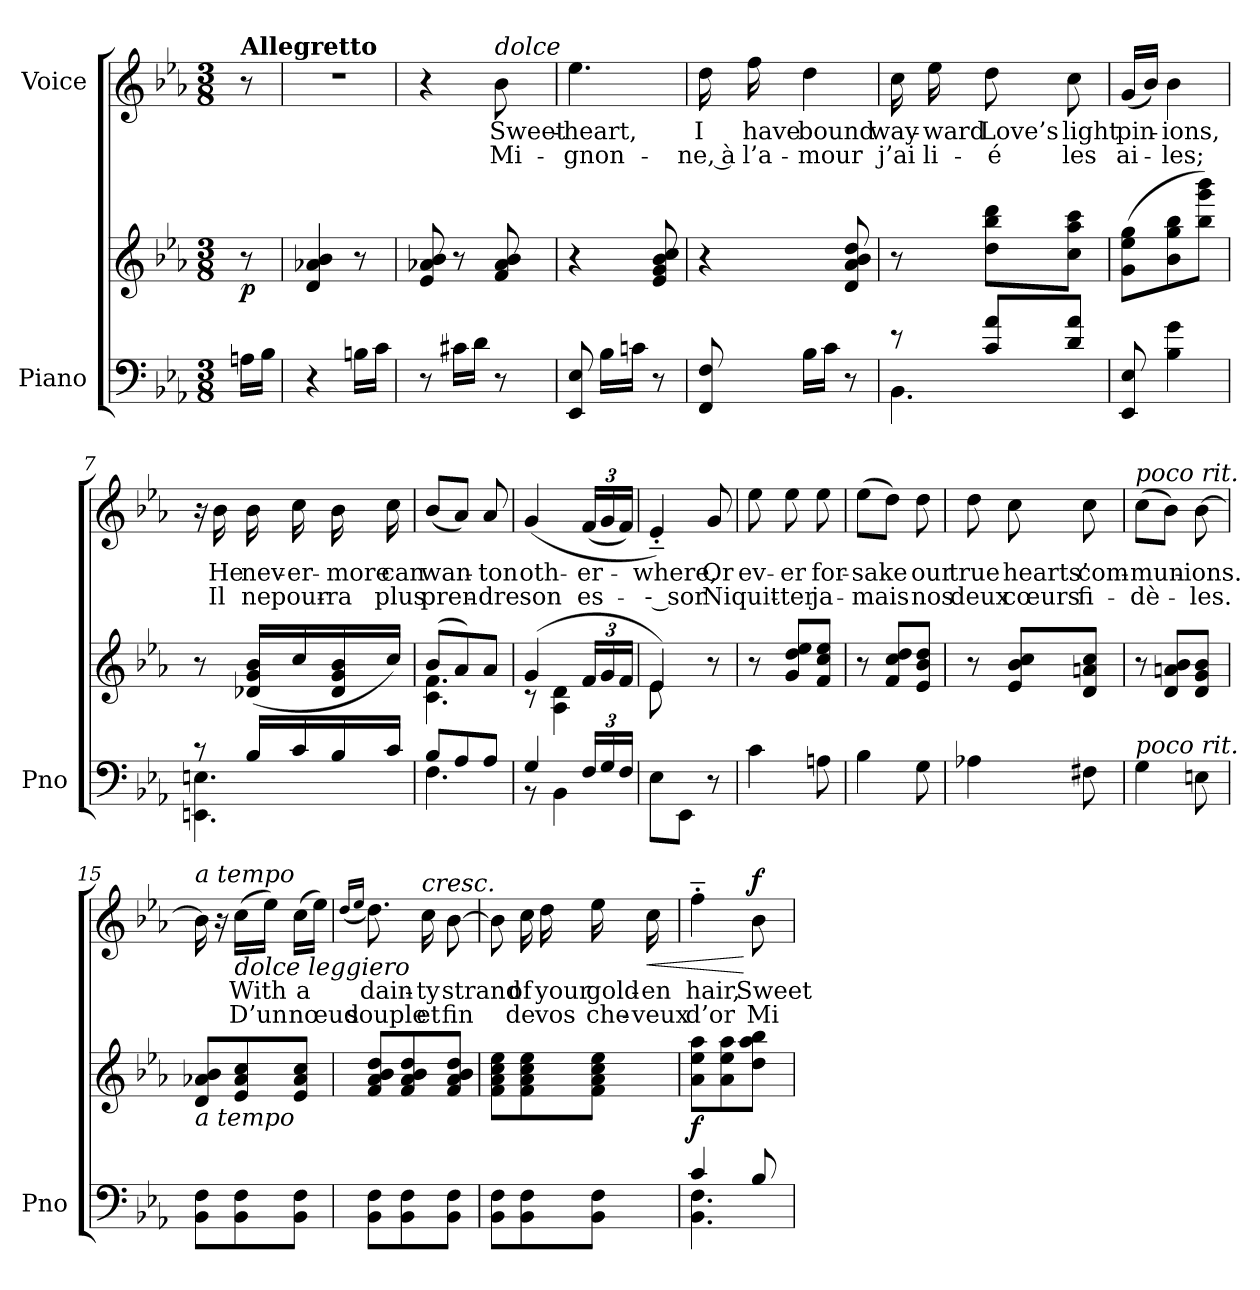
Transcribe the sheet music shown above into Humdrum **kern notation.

**kern	**kern	**dynam	**kern	**text	**text	**dynam
*part2	*part2	*part2	*part1	*part1	*part1	*part1
*staff3	*staff2	*staff2/3	*staff1	*staff1	*staff1	*staff1
*I"Piano	*	*	*I"Voice	*	*	*
*I'Pno	*	*	*	*	*	*
*clefF4	*clefG2	*	*clefG2	*	*	*
*k[b-e-a-]	*k[b-e-a-]	*	*k[b-e-a-]	*	*	*
*M3/8	*M3/8	*	*M3/8	*	*	*
=	=	=	=	=	=	=
!	!	!	!LO:TX:a:B:t=Allegretto	!	!	!
!	!	!LO:DY:b	!	!	!	!
16An\LL	8r	p	8r	.	.	.
16B-\JJ	.	.	.	.	.	.
=1	=1	=1	=1	=1	=1	=1
4r	4d/ 4a-X/ 4b-/	.	4.r	.	.	.
16Bn\LL	8r	.	.	.	.	.
16c\JJ	.	.	.	.	.	.
=2	=2	=2	=2	=2	=2	=2
8r	8e-/ 8a-X/ 8b-/	.	4r	.	.	.
16c#X\LL	8r	.	.	.	.	.
16d\JJ	.	.	.	.	.	.
!	!	!	!LO:TX:a:i:t=dolce	!	!	!
!	!	!	!	!LO:LY:b	!LO:LY:b	!
8r	8f/ 8a-/ 8b-/	.	8b-\	Sweet-	Mi-	.
=3	=3	=3	=3	=3	=3	=3
!	!	!	!	!LO:LY:b	!LO:LY:b	!
8EE-/ 8E-/	4r	.	4.ee-\	-heart,	-gnon-	.
16B-\LL	.	.	.	.	.	.
16cn\JJ	.	.	.	.	.	.
8r	8e-/ 8g/ 8b-/ 8cc/	.	.	.	.	.
=4	=4	=4	=4	=4	=4	=4
!	!	!	!	!LO:LY:b	!LO:LY:b	!
8FF/ 8F/	4r	.	16dd\	I	ne, à	.
!	!	!	!	!LO:LY:b	!LO:LY:b	!
.	.	.	16ff\	have	l’a-	.
!	!	!	!	!LO:LY:b	!LO:LY:b	!
16B-\LL	.	.	4dd\	bound	-mour	.
16c\JJ	.	.	.	.	.	.
8r	8d/ 8a-/ 8b-/ 8dd/	.	.	.	.	.
!!LO:LB:g=z
=5	=5	=5	=5	=5	=5	=5
*^	*	*	*	*	*	*
!	!	!	!	!	!LO:LY:b	!LO:LY:b	!
8r	4.BB-\	8r	.	16cc\	way-	j’ai	.
!	!	!	!	!	!LO:LY:b	!LO:LY:b	!
.	.	.	.	16ee-\	-ward	li-	.
!	!	!	!	!	!LO:LY:b	!LO:LY:b	!
8c/ 8a-/L	.	8dd\ 8bb-\ 8ddd\L	.	8dd\	Love’s	-é	.
!	!	!	!	!	!LO:LY:b	!LO:LY:b	!
8d/ 8a-/J	.	8cc\ 8aa-\ 8ccc\J	.	8cc\	light	les	.
*v	*v	*	*	*	*	*	*
=6	=6	=6	=6	=6	=6	=6
!	!	!	!	!LO:LY:b	!LO:LY:b	!
8EE-/ 8E-/	(8g\ 8ee-\ 8gg\L	.	(16g/LL	pin-	ai-	.
.	.	.	16b-/JJ)	.	.	.
!	!	!	!	!LO:LY:b	!LO:LY:b	!
4B-\ 4g\	8b-\ 8gg\ 8bb-\	.	4b-\	-ions,	-les;	.
.	8bb-\ 8ggg\ 8bbb-\J)	.	.	.	.	.
=7	=7	=7	=7	=7	=7	=7
*^	*	*	*	*	*	*
8r	4.EEn\ 4.En\	8r	.	16r	.	.	.
!	!	!	!	!	!LO:LY:b	!LO:LY:b	!
.	.	.	.	16b-\	He	Il	.
!	!	!	!	!	!LO:LY:b	!LO:LY:b	!
16B-/LL	.	(16d-X/ 16g/ 16b-/LL	.	16b-\	nev-	ne	.
!	!	!	!	!	!LO:LY:b	!LO:LY:b	!
16c/	.	16cc/	.	16cc\	-er-	pour-	.
!	!	!	!	!	!LO:LY:b	!LO:LY:b	!
16B-/	.	16d-/ 16g/ 16b-/	.	16b-\	-more	-ra	.
!	!	!	!	!	!LO:LY:b	!LO:LY:b	!
16c/JJ	.	16cc/JJ)	.	16cc\	can	plus	.
=8	=8	=8	=8	=8	=8	=8	=8
*	*	*^	*	*	*	*	*
!	!	!	!	!	!	!LO:LY:b	!LO:LY:b	!
8B-/L	4.F\	(8b-/L	4.c\ 4.f\	.	(8b-/L	wan-	pren-	.
8A-/	.	8a-/)	.	.	8a-/J)	.	.	.
!	!	!	!	!	!	!LO:LY:b	!LO:LY:b	!
8A-/J	.	8a-/J	.	.	8a-/	-ton	-dre	.
=9	=9	=9	=9	=9	=9	=9	=9	=9
!	!	!	!	!	!	!LO:LY:b	!LO:LY:b	!
4G/	8r	(>4g/	8r	.	(>4g/	oth-	son	.
.	4BB-\	.	4A-\ 4d\	.	.	.	.	.
*	*	*Xbrackettup	*	*	*Xbrackettup	*	*	*
!	!	!	!	!	!	!LO:LY:b	!LO:LY:b	!
24F/LL	.	24f/LL	.	.	(24f/LL	-er-	es-	.
24G/	.	24g/	.	.	24g/	.	.	.
24F/JJ	.	24f/JJ	.	.	24f/JJ)	.	.	.
!!LO:LB:g=z
=10	=10	=10	=10	=10	=10	=10	=10	=10
!	!	!	!	!	!	!LO:LY:b	!LO:LY:b	!
8ryy	8E-\L	4e-/)	(8e-\L	.	4e-'~/)	-where,	-- sor	.
8G/ 8B-/J)	8EE-\J	.	4ryy	.	.	.	.	.
!	!	!	!	!	!	!LO:LY:b	!LO:LY:b	!
8ryy	8r	8r	.	.	8g/	Or	Ni	.
*	*	*v	*v	*	*	*	*	*
=11	=11	=11	=11	=11	=11	=11	=11
!	!	!	!	!	!LO:LY:b	!LO:LY:b	!
*v	*v	*	*	*	*	*	*
4c\	8r	.	8ee-\	ev-	quit-	.
!	!	!	!	!LO:LY:b	!LO:LY:b	!
.	8g/ 8dd/ 8ee-/L	.	8ee-\	-er	-ter	.
!	!	!	!	!LO:LY:b	!LO:LY:b	!
8An\	8f/ 8cc/ 8ee-/J	.	8ee-\	for-	ja-	.
=12	=12	=12	=12	=12	=12	=12
!	!	!	!	!LO:LY:b	!LO:LY:b	!
4B-\	8r	.	(8ee-\L	-sake	-mais	.
.	8f/ 8cc/ 8dd/L	.	8dd\J)	.	.	.
!	!	!	!	!LO:LY:b	!LO:LY:b	!
8G\	8e-/ 8b-/ 8dd/J	.	8dd\	our	nos	.
=13	=13	=13	=13	=13	=13	=13
!	!	!	!	!LO:LY:b	!LO:LY:b	!
4A-X\	8r	.	8dd\	true	deux	.
!	!	!	!	!LO:LY:b	!LO:LY:b	!
.	8e-/ 8b-/ 8cc/L	.	8cc\	hearts’	cœurs	.
!	!	!	!	!LO:LY:b	!LO:LY:b	!
8F#X\	8d/ 8an/ 8cc/J	.	8cc\	com-	fi-	.
=14	=14	=14	=14	=14	=14	=14
!	!	!	!LO:TX:a:i:t=poco rit.	!	!	!
!LO:TX:a:i:t=poco rit.	!	!	!	!	!	!
!	!	!	!	!LO:LY:b	!LO:LY:b	!
4G\	8r	.	(8cc\L	-mun-	-dè-	.
.	8d/ 8an/ 8b-/L	.	8b-\J)	.	.	.
!	!	!	!	!LO:LY:b	!LO:LY:b	!
8En\	8d/ 8g/ 8b-/J	.	[8b-\	-ions.	-les.	.
!!LO:LB:g=z
=15	=15	=15	=15	=15	=15	=15
!	!	!	!LO:TX:a:i:t=a tempo	!	!	!
!	!LO:TX:b:i:t=a tempo	!	!	!	!	!
8BB-\ 8F\L	8d/ 8a-X/ 8b-/L	.	16b-\]	.	.	.
.	.	.	16r	.	.	.
!	!	!	!LO:TX:b:i:t=dolce leggiero	!	!	!
!	!	!	!	!LO:LY:b	!LO:LY:b	!
8BB-\ 8F\	8e-/ 8a-/ 8cc/	.	(16cc\LL	With	D’un	.
.	.	.	16ee-\JJ)	.	.	.
!	!	!	!	!LO:LY:b	!LO:LY:b	!
8BB-\ 8F\J	8e-/ 8a-/ 8cc/J	.	(16cc\LL	a	nœud	.
.	.	.	16ee-\JJ)	.	.	.
=16	=16	=16	=16	=16	=16	=16
.	.	.	(16qdd/LL	.	.	.
.	.	.	16qee-/JJ	.	.	.
!	!	!	!	!LO:LY:b	!LO:LY:b	!
8BB-\ 8F\L	8f/ 8a-/ 8b-/ 8dd/L	.	8.dd\)	dain-	souple	.
8BB-\ 8F\	8f/ 8a-/ 8b-/ 8dd/	.	.	.	.	.
!	!	!	!LO:TX:a:i:t=cresc.	!	!	!
!	!	!	!	!LO:LY:b	!LO:LY:b	!
.	.	.	16cc\	-ty	et	.
!	!	!	!	!LO:LY:b	!LO:LY:b	!
8BB-\ 8F\J	8f/ 8a-/ 8b-/ 8dd/J	.	[8b-\	strand	fin	.
=17	=17	=17	=17	=17	=17	=17
8BB-\ 8F\L	8f\ 8a-\ 8cc\ 8ee-\L	.	8b-\]	.	.	.
!	!	!	!	!LO:LY:b	!LO:LY:b	!
8BB-\ 8F\	8f\ 8a-\ 8cc\ 8ee-\	.	16cc\	of	de	.
!	!	!	!	!LO:LY:b	!LO:LY:b	!
.	.	.	16dd\	your	vos	.
!	!	!	!	!LO:LY:b	!LO:LY:b	!
8BB-\ 8F\J	8f\ 8a-\ 8cc\ 8ee-\J	.	16ee-\	gold-	che-	.
!	!	!	!	!LO:LY:b	!LO:LY:b	!LO:HP:b
.	.	.	16cc\	-en	-veux	<
=18	=18	=18	=18	=18	=18	=18
*^	*	*	*	*	*	*
!	!	!	!LO:DY:b	!	!LO:LY:b	!LO:LY:b	!
4c/	4.BB-\ 4.F\	8a-\ 8ee-\ 8aa-\L	f	4ff'~\	hair,	d’or	.
.	.	8a-\ 8ee-\ 8aa-\	.	.	.	.	.
!	!	!	!	!	!LO:LY:b	!LO:LY:b	!LO:DY:n=1:a
8B-/	.	8dd\ 8aa-\ 8bb-\J	.	8b-\	Sweet-	Mi-	[ f
*v	*v	*	*	*	*	*	*
=	=	=	=	=	=	=
*-	*-	*-	*-	*-	*-	*-
